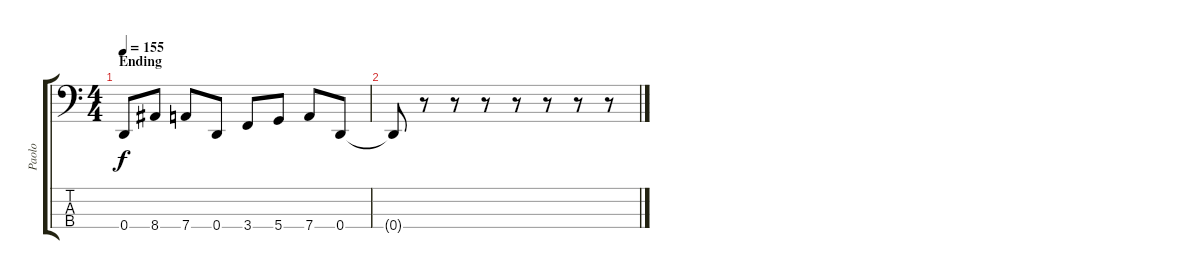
\track ("Paolo" "Paolo") {instrument electricbasspick}
\staff {score tabs}
\tuning (G2 D2 A1 D1) {hide}
\ts (4 4)
\section ("" "Ending")
\tempo 155
\clef f4
\ks c
0.4.8{dy f} 8.4.8 7.4.8 0.4.8 3.4.8 5.4.8 7.4.8 0.4.8 |
0.4{t}.8 r.8 r.8 r.8 r.8 r.8 r.8 r.8
